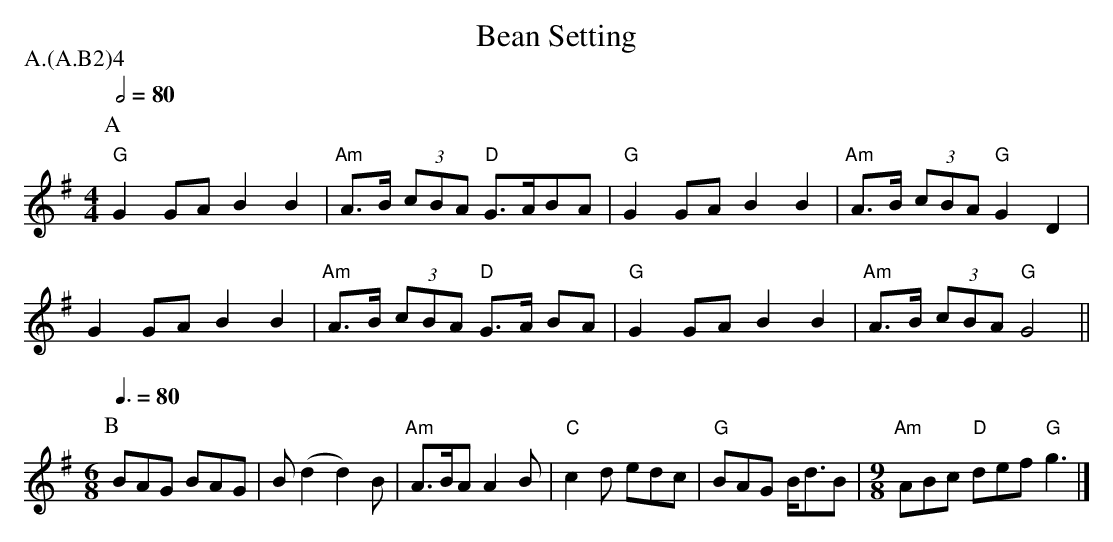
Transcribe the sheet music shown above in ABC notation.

X:1
T: Bean Setting
P: A.(A.B2)4
Q: 1/2=80
M: 4/4
L: 1/8
K: G
P: A
"G" G2 GA B2 B2 | "Am" A>B (3cBA "D" G>ABA |\
"G" G2 GA B2 B2 | "Am" A>B (3cBA "G" G2 D2 |
    G2 GA B2 B2 | "Am" A>B (3cBA "D" G>A BA |\
"G" G2 GA B2 B2 | "Am" A>B (3cBA "G" G4 ||
M: 6/8
Q: 3/8=80
P: B
BAG BAG | B (d2 d2) B | "Am"A>BA A2 B | "C" c2 d edc | "G" BAG B<dB |\
M: 9/8
"Am" ABc "D" def "G" g3 |]
